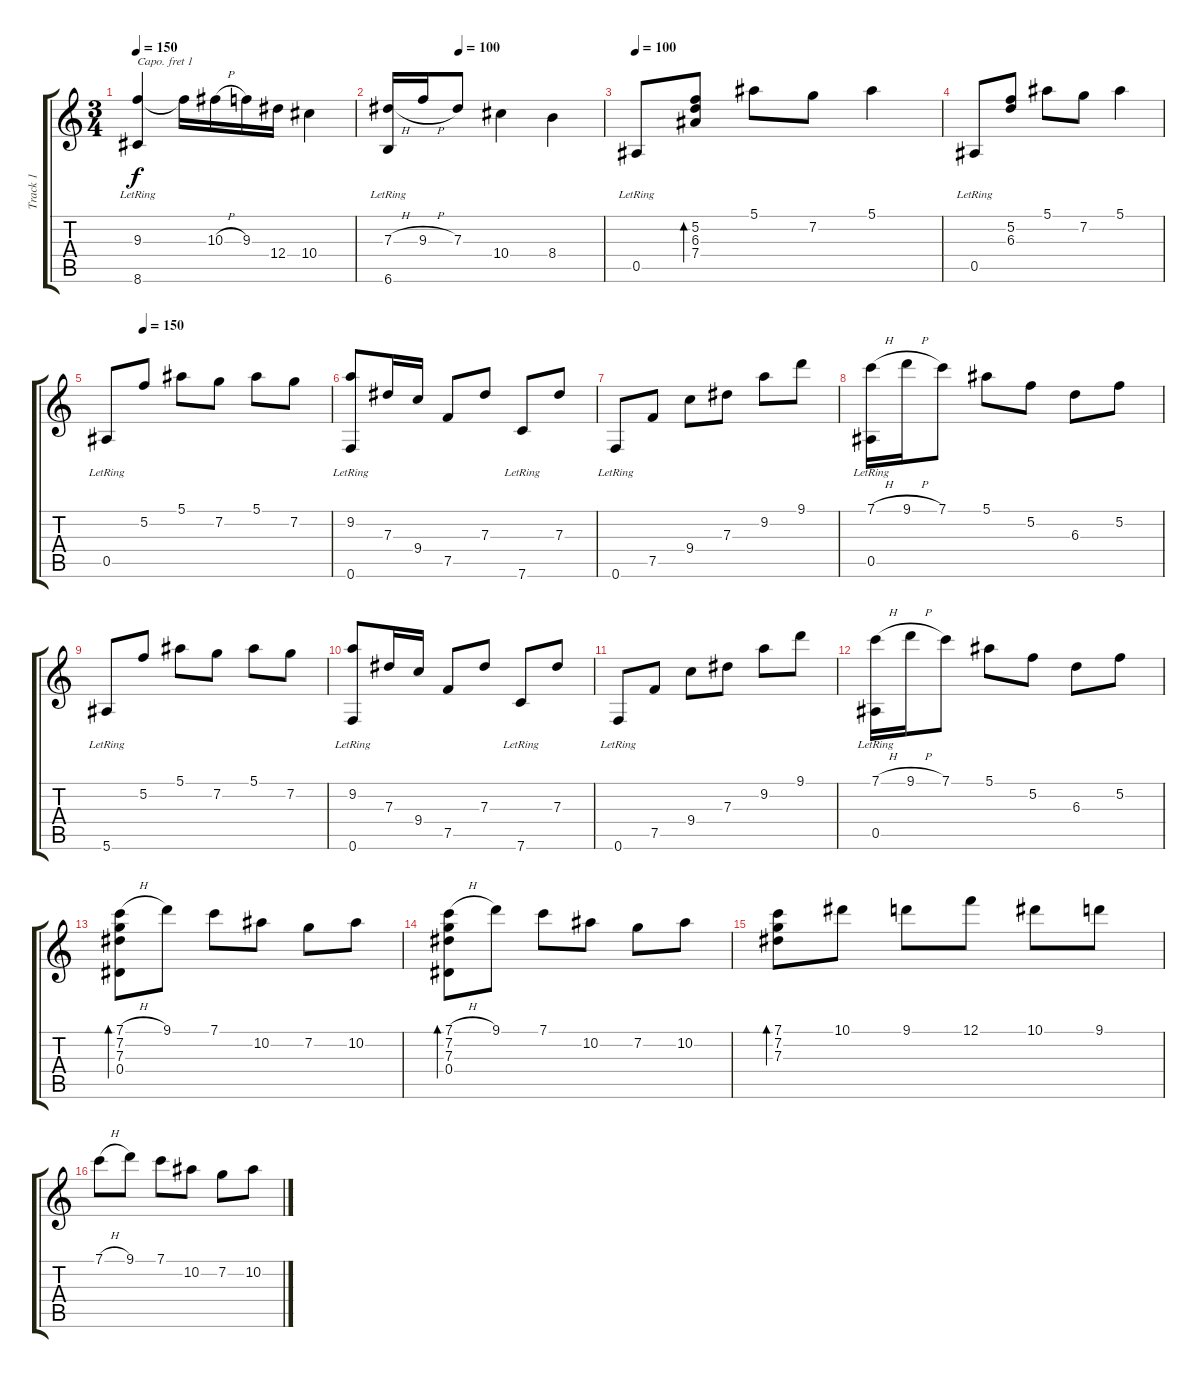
\track ("Track 1" "Track 1") {instrument acousticguitarnylon}
\staff {score tabs}
\capo 1
\tuning (E4 B3 G3 D3 A2 E2) {hide}
\ts (3 4)
\tempo 150
\clef g2
\ks c
(9.3 8.6{lr}).4{dy f} 9.3{t}.16 10.3{h}.16 9.3.16 12.4.16 10.4.4 |
\tempo (100 0.3333333333333333)
(7.3{h} 6.6{lr}).16 9.3{h}.16 7.3.8 10.4.4 8.4.4 |
\tempo 100
0.5{lr}.8 (5.2 6.3 7.4).8{bd 240} 5.1.8 7.2.8 5.1.4 |
0.5{lr}.8 (5.2 6.3).8 5.1.8 7.2.8 5.1.4 |
\tempo (150 0.16666666666666666)
0.5{lr}.8 5.2.8 5.1.8 7.2.8 5.1.8 7.2.8 |
(9.2 0.6{lr}).8 7.3.16 9.4.16 7.5.8 7.3.8 7.6{lr}.8 7.3.8 |
0.6{lr}.8 7.5.8 9.4.8 7.3.8 9.2.8 9.1.8 |
(7.1{h} 0.5{lr}).16 9.1{h}.16 7.1.8 5.1.8 5.2.8 6.3.8 5.2.8 |
5.6{lr}.8 5.2.8 5.1.8 7.2.8 5.1.8 7.2.8 |
(9.2 0.6{lr}).8 7.3.16 9.4.16 7.5.8 7.3.8 7.6{lr}.8 7.3.8 |
0.6{lr}.8 7.5.8 9.4.8 7.3.8 9.2.8 9.1.8 |
(7.1{h} 0.5{lr}).16 9.1{h}.16 7.1.8 5.1.8 5.2.8 6.3.8 5.2.8 |
(7.1{h} 7.2 7.3 0.4).8{bd 120} 9.1.8 7.1.8 10.2.8 7.2.8 10.2.8 |
(7.1{h} 7.2 7.3 0.4).8{bd 120} 9.1.8 7.1.8 10.2.8 7.2.8 10.2.8 |
(7.1 7.2 7.3).8{bd 480} 10.1.8 9.1.8 12.1.8 10.1.8 9.1.8 |
7.1{h}.8 9.1.8 7.1.8 10.2.8 7.2.8 10.2.8
